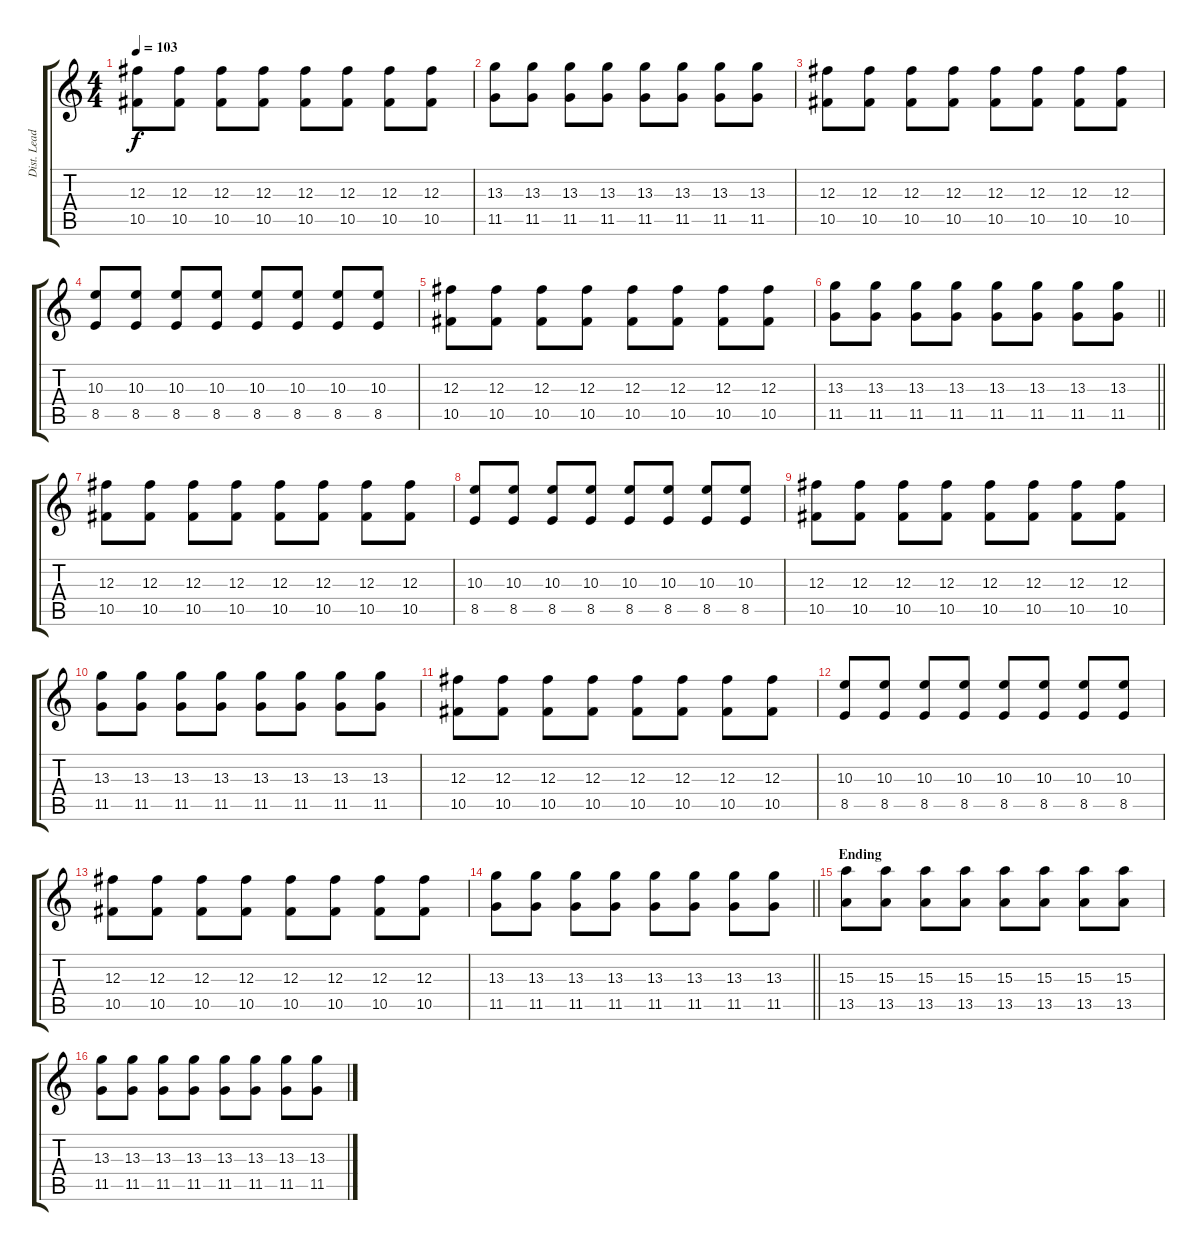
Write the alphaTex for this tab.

\track ("Dist. Lead Guitar" "Dist. Lead") {instrument distortionguitar}
\staff {score tabs}
\tuning (Eb4 Bb3 Gb3 Db3 Ab2 Db2) {hide}
\ts (4 4)
\tempo 103
\clef g2
\ks c
(12.3 10.5).8{dy f} (12.3 10.5).8 (12.3 10.5).8 (12.3 10.5).8 (12.3 10.5).8 (12.3 10.5).8 (12.3 10.5).8 (12.3 10.5).8 |
(13.3 11.5).8 (13.3 11.5).8 (13.3 11.5).8 (13.3 11.5).8 (13.3 11.5).8 (13.3 11.5).8 (13.3 11.5).8 (13.3 11.5).8 |
(12.3 10.5).8 (12.3 10.5).8 (12.3 10.5).8 (12.3 10.5).8 (12.3 10.5).8 (12.3 10.5).8 (12.3 10.5).8 (12.3 10.5).8 |
(10.3 8.5).8 (10.3 8.5).8 (10.3 8.5).8 (10.3 8.5).8 (10.3 8.5).8 (10.3 8.5).8 (10.3 8.5).8 (10.3 8.5).8 |
(12.3 10.5).8 (12.3 10.5).8 (12.3 10.5).8 (12.3 10.5).8 (12.3 10.5).8 (12.3 10.5).8 (12.3 10.5).8 (12.3 10.5).8 |
\barLineRight lightlight
(13.3 11.5).8 (13.3 11.5).8 (13.3 11.5).8 (13.3 11.5).8 (13.3 11.5).8 (13.3 11.5).8 (13.3 11.5).8 (13.3 11.5).8 |
(12.3 10.5).8 (12.3 10.5).8 (12.3 10.5).8 (12.3 10.5).8 (12.3 10.5).8 (12.3 10.5).8 (12.3 10.5).8 (12.3 10.5).8 |
(10.3 8.5).8 (10.3 8.5).8 (10.3 8.5).8 (10.3 8.5).8 (10.3 8.5).8 (10.3 8.5).8 (10.3 8.5).8 (10.3 8.5).8 |
(12.3 10.5).8 (12.3 10.5).8 (12.3 10.5).8 (12.3 10.5).8 (12.3 10.5).8 (12.3 10.5).8 (12.3 10.5).8 (12.3 10.5).8 |
(13.3 11.5).8 (13.3 11.5).8 (13.3 11.5).8 (13.3 11.5).8 (13.3 11.5).8 (13.3 11.5).8 (13.3 11.5).8 (13.3 11.5).8 |
(12.3 10.5).8 (12.3 10.5).8 (12.3 10.5).8 (12.3 10.5).8 (12.3 10.5).8 (12.3 10.5).8 (12.3 10.5).8 (12.3 10.5).8 |
(10.3 8.5).8 (10.3 8.5).8 (10.3 8.5).8 (10.3 8.5).8 (10.3 8.5).8 (10.3 8.5).8 (10.3 8.5).8 (10.3 8.5).8 |
(12.3 10.5).8 (12.3 10.5).8 (12.3 10.5).8 (12.3 10.5).8 (12.3 10.5).8 (12.3 10.5).8 (12.3 10.5).8 (12.3 10.5).8 |
\barLineRight lightlight
(13.3 11.5).8 (13.3 11.5).8 (13.3 11.5).8 (13.3 11.5).8 (13.3 11.5).8 (13.3 11.5).8 (13.3 11.5).8 (13.3 11.5).8 |
\section ("" "Ending")
(15.3 13.5).8 (15.3 13.5).8 (15.3 13.5).8 (15.3 13.5).8 (15.3 13.5).8 (15.3 13.5).8 (15.3 13.5).8 (15.3 13.5).8 |
(13.3 11.5).8 (13.3 11.5).8 (13.3 11.5).8 (13.3 11.5).8 (13.3 11.5).8 (13.3 11.5).8 (13.3 11.5).8 (13.3 11.5).8
